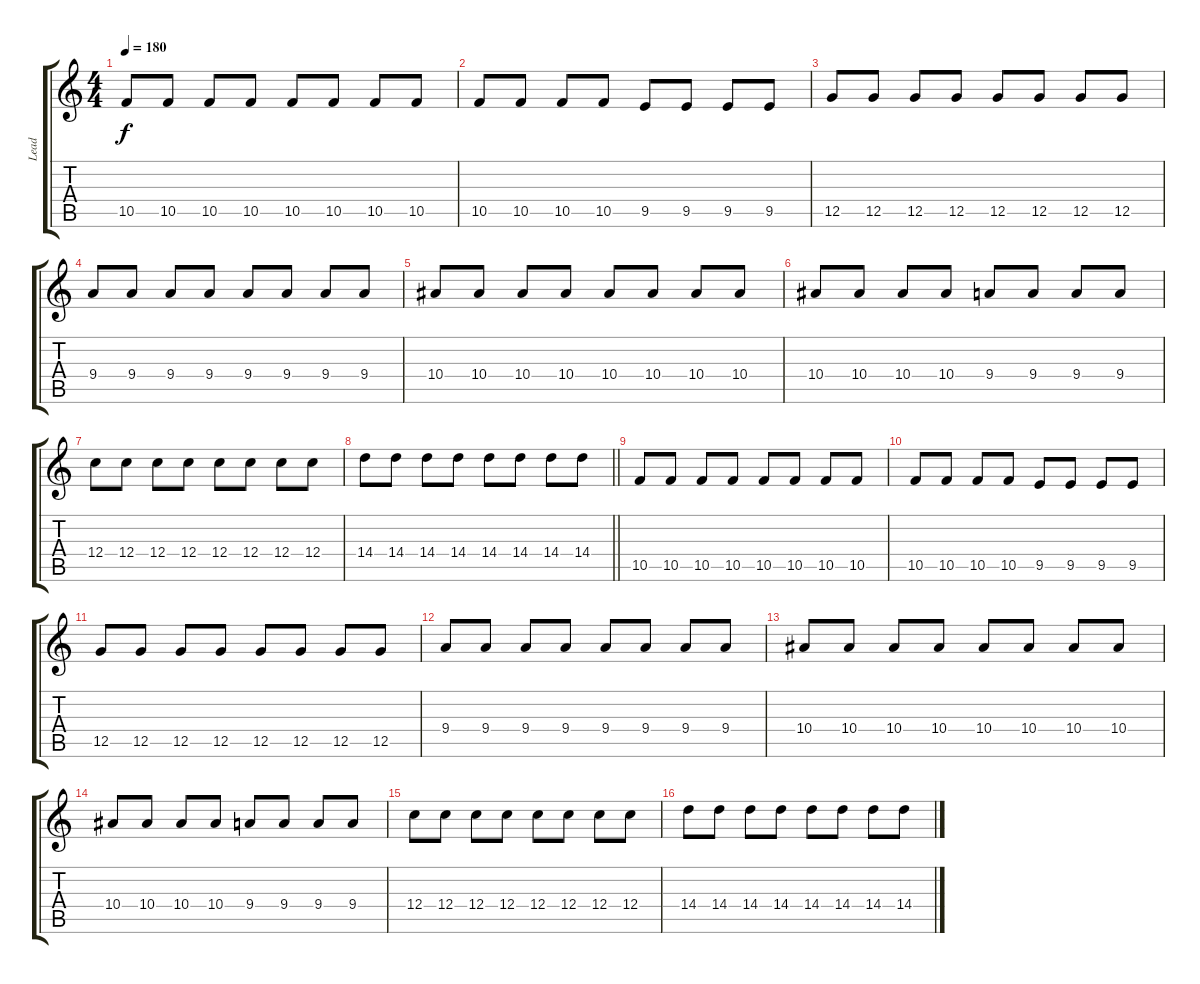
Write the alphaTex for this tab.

\track ("Lead" "Lead") {instrument distortionguitar}
\staff {score tabs}
\tuning (D4 A3 F3 C3 G2 D2) {hide}
\ts (4 4)
\tempo 180
\clef g2
\ks c
10.5.8{dy f} 10.5.8 10.5.8 10.5.8 10.5.8 10.5.8 10.5.8 10.5.8 |
10.5.8 10.5.8 10.5.8 10.5.8 9.5.8 9.5.8 9.5.8 9.5.8 |
12.5.8 12.5.8 12.5.8 12.5.8 12.5.8 12.5.8 12.5.8 12.5.8 |
9.4.8 9.4.8 9.4.8 9.4.8 9.4.8 9.4.8 9.4.8 9.4.8 |
10.4.8 10.4.8 10.4.8 10.4.8 10.4.8 10.4.8 10.4.8 10.4.8 |
10.4.8 10.4.8 10.4.8 10.4.8 9.4.8 9.4.8 9.4.8 9.4.8 |
12.4.8 12.4.8 12.4.8 12.4.8 12.4.8 12.4.8 12.4.8 12.4.8 |
\barLineRight lightlight
14.4.8 14.4.8 14.4.8 14.4.8 14.4.8 14.4.8 14.4.8 14.4.8 |
\section ("" "")
10.5.8 10.5.8 10.5.8 10.5.8 10.5.8 10.5.8 10.5.8 10.5.8 |
10.5.8 10.5.8 10.5.8 10.5.8 9.5.8 9.5.8 9.5.8 9.5.8 |
12.5.8 12.5.8 12.5.8 12.5.8 12.5.8 12.5.8 12.5.8 12.5.8 |
9.4.8 9.4.8 9.4.8 9.4.8 9.4.8 9.4.8 9.4.8 9.4.8 |
10.4.8 10.4.8 10.4.8 10.4.8 10.4.8 10.4.8 10.4.8 10.4.8 |
10.4.8 10.4.8 10.4.8 10.4.8 9.4.8 9.4.8 9.4.8 9.4.8 |
12.4.8 12.4.8 12.4.8 12.4.8 12.4.8 12.4.8 12.4.8 12.4.8 |
14.4.8 14.4.8 14.4.8 14.4.8 14.4.8 14.4.8 14.4.8 14.4.8
